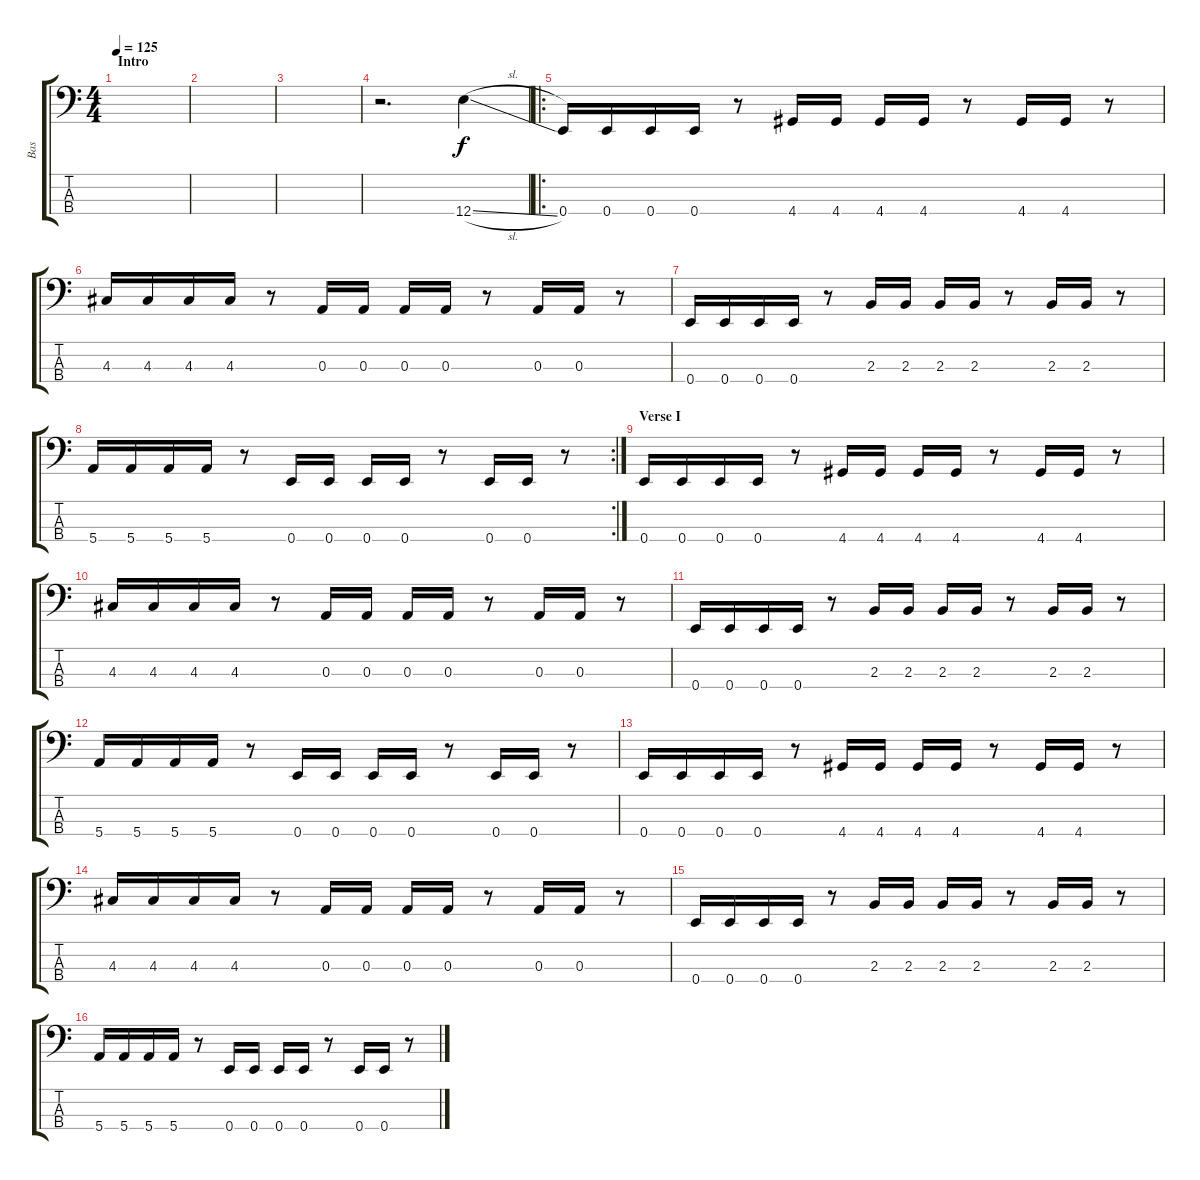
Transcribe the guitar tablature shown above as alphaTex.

\track ("Bas" "Bas") {instrument electricbassfinger}
\staff {score tabs}
\tuning (G2 D2 A1 E1) {hide}
\ts (4 4)
\section ("" "Intro")
\tempo 125
\clef f4
\ks c
|
|
|
r.2{d} 12.4{sl}.4 |
\ro
0.4.16 0.4.16 0.4.16 0.4.16 r.8 4.4.16 4.4.16 4.4.16 4.4.16 r.8 4.4.16 4.4.16 r.8 |
4.3.16 4.3.16 4.3.16 4.3.16 r.8 0.3.16 0.3.16 0.3.16 0.3.16 r.8 0.3.16 0.3.16 r.8 |
0.4.16 0.4.16 0.4.16 0.4.16 r.8 2.3.16 2.3.16 2.3.16 2.3.16 r.8 2.3.16 2.3.16 r.8 |
\rc 2
5.4.16 5.4.16 5.4.16 5.4.16 r.8 0.4.16 0.4.16 0.4.16 0.4.16 r.8 0.4.16 0.4.16 r.8 |
\section ("" "Verse I")
0.4.16 0.4.16 0.4.16 0.4.16 r.8 4.4.16 4.4.16 4.4.16 4.4.16 r.8 4.4.16 4.4.16 r.8 |
4.3.16 4.3.16 4.3.16 4.3.16 r.8 0.3.16 0.3.16 0.3.16 0.3.16 r.8 0.3.16 0.3.16 r.8 |
0.4.16 0.4.16 0.4.16 0.4.16 r.8 2.3.16 2.3.16 2.3.16 2.3.16 r.8 2.3.16 2.3.16 r.8 |
5.4.16 5.4.16 5.4.16 5.4.16 r.8 0.4.16 0.4.16 0.4.16 0.4.16 r.8 0.4.16 0.4.16 r.8 |
0.4.16 0.4.16 0.4.16 0.4.16 r.8 4.4.16 4.4.16 4.4.16 4.4.16 r.8 4.4.16 4.4.16 r.8 |
4.3.16 4.3.16 4.3.16 4.3.16 r.8 0.3.16 0.3.16 0.3.16 0.3.16 r.8 0.3.16 0.3.16 r.8 |
0.4.16 0.4.16 0.4.16 0.4.16 r.8 2.3.16 2.3.16 2.3.16 2.3.16 r.8 2.3.16 2.3.16 r.8 |
5.4.16 5.4.16 5.4.16 5.4.16 r.8 0.4.16 0.4.16 0.4.16 0.4.16 r.8 0.4.16 0.4.16 r.8
